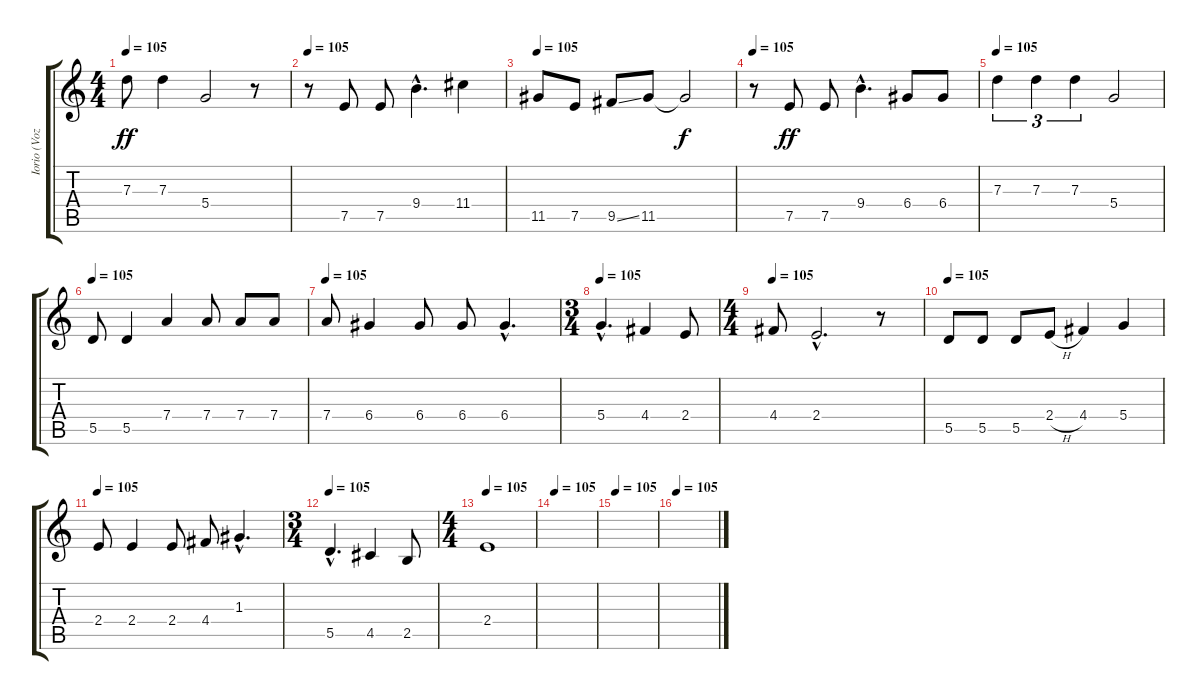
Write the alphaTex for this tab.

\track ("Iorio (Voz)" "Iorio (Voz") {instrument contrabass}
\staff {score tabs}
\tuning (E4 B3 G3 D3 A2 E2) {hide}
\ts (4 4)
\tempo 105
\clef g2
\ks c
7.3.8{dy ff} 7.3.4 5.4.2 r.8 |
\tempo 105
r.8 7.5.8 7.5.8 9.4{hac}.4{d} 11.4.4 |
\tempo 105
11.5.8 7.5.8 9.5{ss}.8 11.5.8 11.5{t}.2{dy f} |
\tempo 105
r.8 7.5.8{dy ff} 7.5.8 9.4{hac}.4{d} 6.4.8 6.4.8 |
\tempo 105
7.3.4{tu (3 2)} 7.3.4{tu (3 2)} 7.3.4{tu (3 2)} 5.4.2 |
\tempo 105
5.5.8 5.5.4 7.4.4 7.4.8 7.4.8 7.4.8 |
\tempo 105
7.4.8 6.4.4 6.4.8 6.4.8 6.4{hac}.4{d} |
\ts (3 4)
\tempo 105
5.4{hac}.4{d} 4.4.4 2.4.8 |
\ts (4 4)
\tempo 105
4.4.8 2.4{hac}.2{d} r.8 |
\tempo 105
5.5.8 5.5.8 5.5.8 2.4{h}.8 4.4.4 5.4.4 |
\tempo 105
2.4.8 2.4.4 2.4.8 4.4.8 1.3{hac}.4{d} |
\ts (3 4)
\tempo 105
5.5{hac}.4{d} 4.5.4 2.5.8 |
\ts (4 4)
\tempo 105
2.4.1 |
\tempo 105
|
\tempo 105
|
\tempo 105
